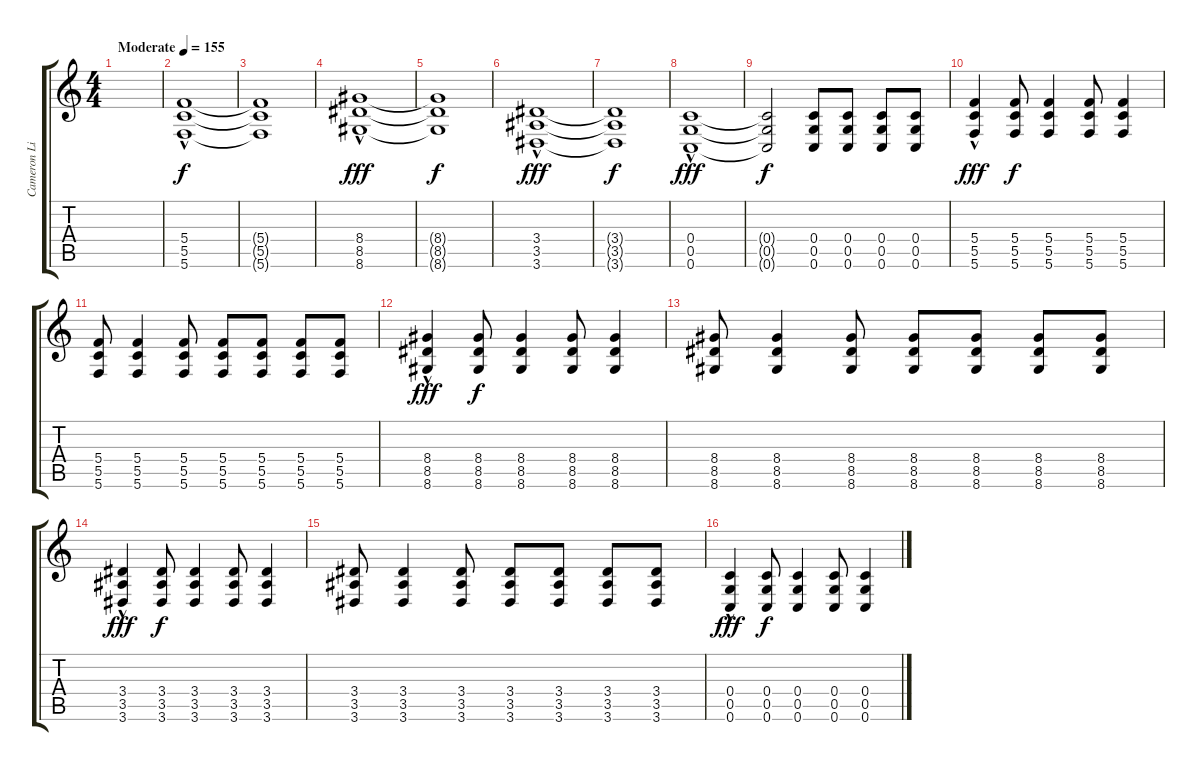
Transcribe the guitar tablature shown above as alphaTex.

\track ("Cameron Liddel" "Cameron Li") {instrument acousticguitarsteel}
\staff {score tabs}
\tuning (D4 A3 F3 C3 G2 C2) {hide}
\ts (4 4)
\tempo (155 "Moderate")
\clef g2
\ks c
|
(5.4{hac} 5.5{hac} 5.6{hac}).1 |
(5.4{t} 5.5{t} 5.6{t}).1{dy f} |
(8.4{hac} 8.5{hac} 8.6{hac}).1{dy fff} |
(8.4{t} 8.5{t} 8.6{t}).1{dy f} |
(3.4{hac} 3.5{hac} 3.6{hac}).1{dy fff} |
(3.4{t} 3.5{t} 3.6{t}).1{dy f} |
(0.4{hac} 0.5{hac} 0.6{hac}).1{dy fff} |
(0.4{t} 0.5{t} 0.6{t}).2{dy f} (0.4 0.5 0.6).8 (0.4 0.5 0.6).8 (0.4 0.5 0.6).8 (0.4 0.5 0.6).8 |
(5.4{hac} 5.5{hac} 5.6{hac}).4{dy fff} (5.4 5.5 5.6).8{dy f} (5.4 5.5 5.6).4 (5.4 5.5 5.6).8 (5.4 5.5 5.6).4 |
(5.4 5.5 5.6).8 (5.4 5.5 5.6).4 (5.4 5.5 5.6).8 (5.4 5.5 5.6).8 (5.4 5.5 5.6).8 (5.4 5.5 5.6).8 (5.4 5.5 5.6).8 |
(8.4{hac} 8.5{hac} 8.6{hac}).4{dy fff} (8.4 8.5 8.6).8{dy f} (8.4 8.5 8.6).4 (8.4 8.5 8.6).8 (8.4 8.5 8.6).4 |
(8.4 8.5 8.6).8 (8.4 8.5 8.6).4 (8.4 8.5 8.6).8 (8.4 8.5 8.6).8 (8.4 8.5 8.6).8 (8.4 8.5 8.6).8 (8.4 8.5 8.6).8 |
(3.4{hac} 3.5{hac} 3.6{hac}).4{dy fff} (3.4 3.5 3.6).8{dy f} (3.4 3.5 3.6).4 (3.4 3.5 3.6).8 (3.4 3.5 3.6).4 |
(3.4 3.5 3.6).8 (3.4 3.5 3.6).4 (3.4 3.5 3.6).8 (3.4 3.5 3.6).8 (3.4 3.5 3.6).8 (3.4 3.5 3.6).8 (3.4 3.5 3.6).8 |
(0.4{hac} 0.5{hac} 0.6{hac}).4{dy fff} (0.4 0.5 0.6).8{dy f} (0.4 0.5 0.6).4 (0.4 0.5 0.6).8 (0.4 0.5 0.6).4
